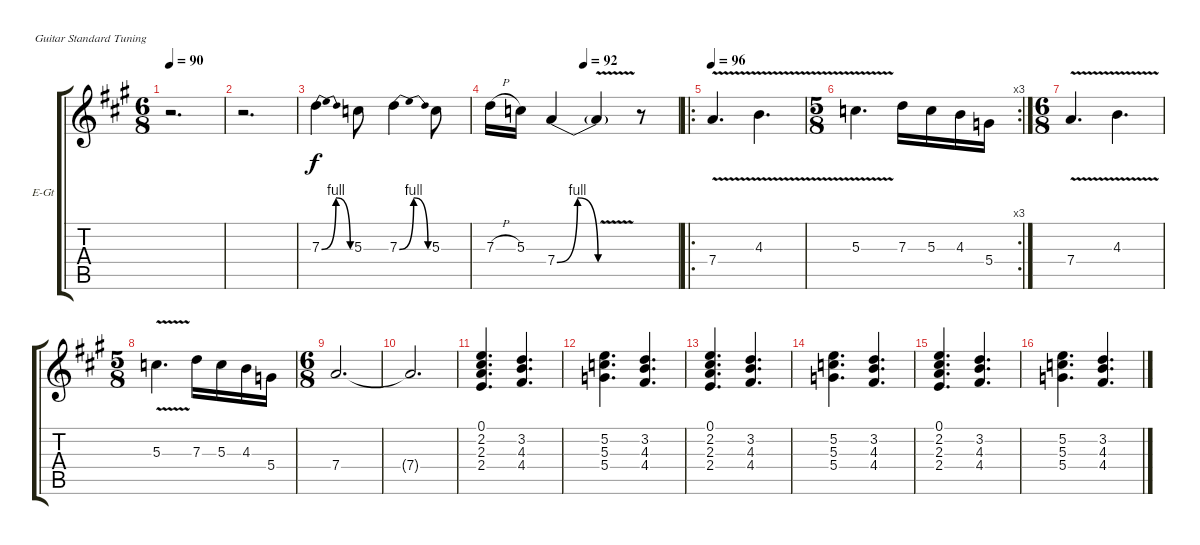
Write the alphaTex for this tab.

\bracketExtendMode groupsimilarinstruments
\firstSystemTrackNameOrientation horizontal
\otherSystemsTrackNameOrientation horizontal
\track ("Gtr. 2" "E-Gt") {instrument overdrivenguitar}
\staff {score tabs}
\tuning (E4 B3 G3 D3 A2 E2)
\ts (6 8)
\tempo 90
\clef g2
\ks a
r.2{d dy f} |
r.2{d} |
7.3{be (bendrelease 0 0 30 4 30 4 60 0)}.4 5.3.8 7.3{be (bendrelease 0 0 30 4 30 4 60 0)}.4 5.3.8 |
\tempo (92 0.5)
7.3{h}.16 5.3.16 7.4{be (bendrelease 0 0 30 4 30 4 60 0)}.4 7.4{v t}.4 r.8 |
\ro
\tempo 96
7.4{v}.4{d} 4.3{v}.4{d} |
\rc 3
\ts (5 8)
\beaming (8 3 2)
5.3{v}.4{d} 7.3.16 5.3.16 4.3.16 5.4.16 |
\ts (6 8)
\beaming (8 3 3)
7.4{v}.4{d} 4.3{v}.4{d} |
\ts (5 8)
\beaming (8 3 2)
5.3{v}.4{d} 7.3.16 5.3.16 4.3.16 5.4.16 |
\ts (6 8)
\beaming (8 3 3)
7.4.2{d} |
7.4{t}.2{d} |
(0.1 2.2 2.3 2.4).4{d} (3.2 4.3 4.4).4{d} |
(5.2 5.3 5.4).4{d} (3.2 4.3 4.4).4{d} |
(0.1 2.2 2.3 2.4).4{d} (3.2 4.3 4.4).4{d} |
(5.2 5.3 5.4).4{d} (3.2 4.3 4.4).4{d} |
(0.1 2.2 2.3 2.4).4{d} (3.2 4.3 4.4).4{d} |
(5.2 5.3 5.4).4{d} (3.2 4.3 4.4).4{d}
